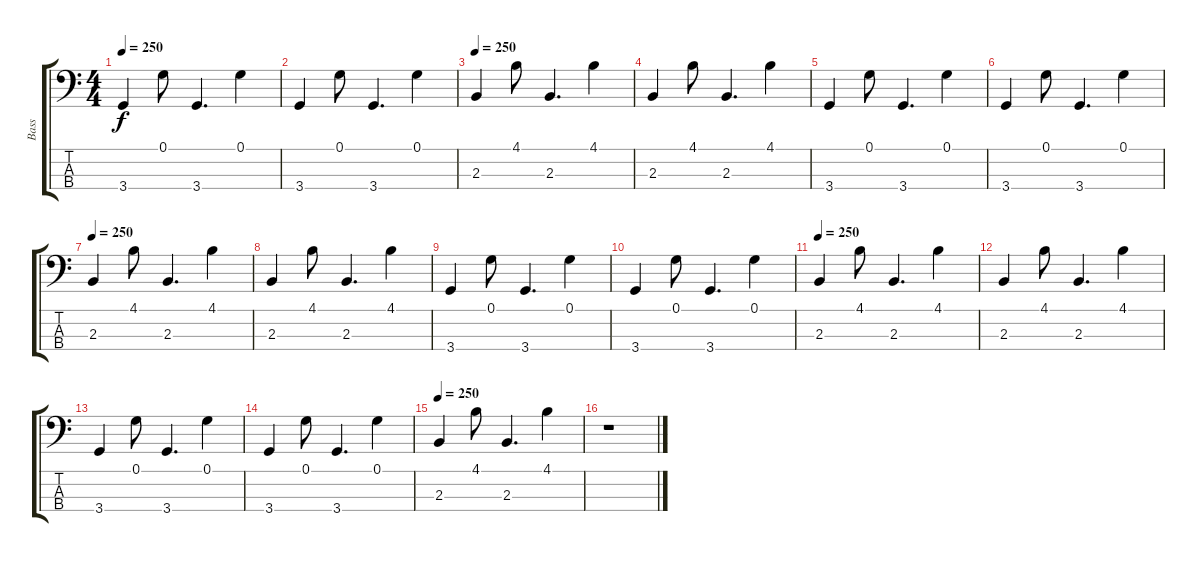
\track ("Bass" "Bass") {instrument electricbassfinger}
\staff {score tabs}
\tuning (G2 D2 A1 E1) {hide}
\ts (4 4)
\tempo 250
\clef f4
\ks c
3.4.4{dy f} 0.1.8 3.4.4{d} 0.1.4 |
3.4.4 0.1.8 3.4.4{d} 0.1.4 |
\tempo 250
2.3.4 4.1.8 2.3.4{d} 4.1.4 |
2.3.4 4.1.8 2.3.4{d} 4.1.4 |
3.4.4 0.1.8 3.4.4{d} 0.1.4 |
3.4.4 0.1.8 3.4.4{d} 0.1.4 |
\tempo 250
2.3.4 4.1.8 2.3.4{d} 4.1.4 |
2.3.4 4.1.8 2.3.4{d} 4.1.4 |
3.4.4 0.1.8 3.4.4{d} 0.1.4 |
3.4.4 0.1.8 3.4.4{d} 0.1.4 |
\tempo 250
2.3.4 4.1.8 2.3.4{d} 4.1.4 |
2.3.4 4.1.8 2.3.4{d} 4.1.4 |
3.4.4 0.1.8 3.4.4{d} 0.1.4 |
3.4.4 0.1.8 3.4.4{d} 0.1.4 |
\tempo 250
2.3.4 4.1.8 2.3.4{d} 4.1.4 |
r.1
